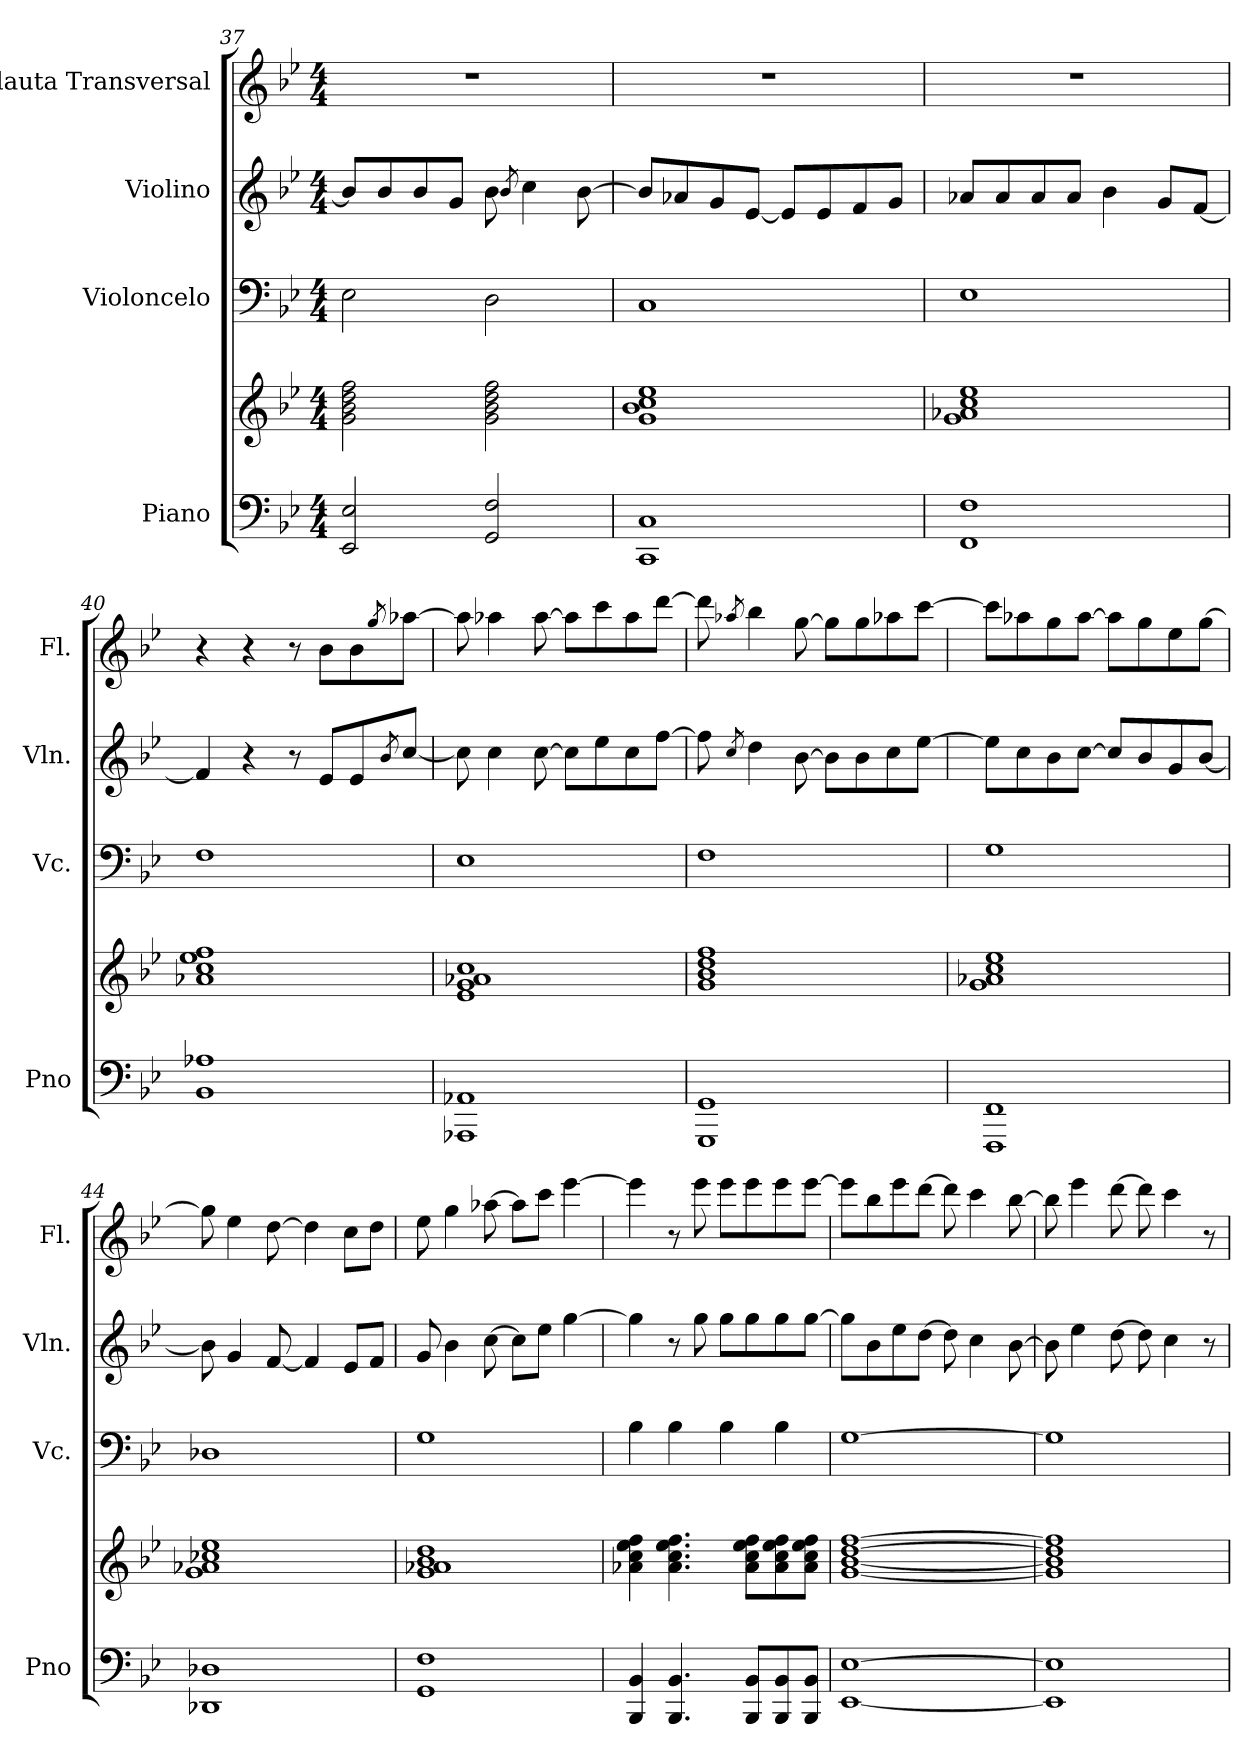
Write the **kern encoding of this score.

**kern	**kern	**kern	**kern	**kern
*part4	*part4	*part3	*part2	*part1
*staff5	*staff4	*staff3	*staff2	*staff1
*I"Piano	*	*I"Violoncelo	*I"Violino	*I"Flauta Transversal
*I'Pno	*	*I'Vc.	*I'Vln.	*I'Fl.
*clefF4	*clefG2	*clefF4	*clefG2	*clefG2
*k[b-e-]	*k[b-e-]	*k[b-e-]	*k[b-e-]	*k[b-e-]
*M4/4	*M4/4	*M4/4	*M4/4	*M4/4
=37	=37	=37	=37	=37
2EE-/ 2E-/	2g\ 2b-\ 2dd\ 2ff\	2E-\	8b-/L]	1r
.	.	.	8b-/	.
.	.	.	8b-/	.
.	.	.	8g/J	.
2GG/ 2F/	2g\ 2b-\ 2dd\ 2ff\	2D\	8b-\	.
.	.	.	8qb-/	.
.	.	.	4cc\	.
.	.	.	[8b-\	.
=38	=38	=38	=38	=38
1CC 1C	1g 1b- 1cc 1ee-	1C	8b-/L]	1r
.	.	.	8a-X/	.
.	.	.	8g/	.
.	.	.	[8e-/J	.
.	.	.	8e-/L]	.
.	.	.	8e-/	.
.	.	.	8f/	.
.	.	.	8g/J	.
=39	=39	=39	=39	=39
1FF 1F	1g 1a-X 1cc 1ee-	1E-	8a-X/L	1r
.	.	.	8a-/	.
.	.	.	8a-/	.
.	.	.	8a-/J	.
.	.	.	4b-\	.
.	.	.	8g/L	.
.	.	.	[8f/J	.
!!LO:LB:g=z
=40	=40	=40	=40	=40
1BB- 1A-X	1a-X 1cc 1ee- 1ff	1F	4f/]	4r
.	.	.	4r	4r
.	.	.	8r	8r
.	.	.	8e-/L	8b-\L
.	.	.	8e-/	8b-\
.	.	.	8qb-/	8qgg/
.	.	.	[8cc/J	[8aa-X\J
=41	=41	=41	=41	=41
1AAA-X 1AA-X	1e- 1g 1a-X 1cc	1E-	8cc\]	8aa-\]
.	.	.	4cc\	4aa-X\
.	.	.	[8cc\	[8aa-\
.	.	.	8cc\L]	8aa-\L]
.	.	.	8ee-\	8ccc\
.	.	.	8cc\	8aa-\
.	.	.	[8ff\J	[8ddd\J
=42	=42	=42	=42	=42
1GGG 1GG	1g 1b- 1dd 1ff	1F	8ff\]	8ddd\]
.	.	.	8qcc/	8qaa-X/
.	.	.	4dd\	4bb-\
.	.	.	[8b-\	[8gg\
.	.	.	8b-\L]	8gg\L]
.	.	.	8b-\	8gg\
.	.	.	8cc\	8aa-\
.	.	.	[8ee-\J	[8ccc\J
=43	=43	=43	=43	=43
1FFF 1FF	1g 1a-X 1cc 1ee-	1G	8ee-\L]	8ccc\L]
.	.	.	8cc\	8aa-X\
.	.	.	8b-\	8gg\
.	.	.	[8cc\J	[8aa-\J
.	.	.	8cc/L]	8aa-\L]
.	.	.	8b-/	8gg\
.	.	.	8g/	8ee-\
.	.	.	[8b-/J	[8gg\J
!!LO:PB:g=z
=44	=44	=44	=44	=44
1DD-X 1D-X	1g 1a-X 1cc-X 1ee-	1D-X	8b-\]	8gg\]
.	.	.	4g/	4ee-\
.	.	.	[8f/	[8dd\
.	.	.	4f/]	4dd\]
.	.	.	8e-/L	8cc\L
.	.	.	8f/J	8dd\J
=45	=45	=45	=45	=45
1GG 1F	1g 1a-X 1b- 1dd	1G	8g/	8ee-\
.	.	.	4b-\	4gg\
.	.	.	[8cc\	[8aa-X\
.	.	.	8cc\L]	8aa-\L]
.	.	.	8ee-\J	8ccc\J
.	.	.	[4gg\	[4eee-\
=46	=46	=46	=46	=46
4BBB-/ 4BB-/	4a-X\ 4cc\ 4ee-\ 4ff\	4B-\	4gg\]	4eee-\]
4.BBB-/ 4.BB-/	4.a-\ 4.cc\ 4.ee-\ 4.ff\	4B-\	8r	8r
.	.	.	8gg\	8eee-\
.	.	4B-\	8gg\L	8eee-\L
8BBB-/ 8BB-/L	8a-\ 8cc\ 8ee-\ 8ff\L	.	8gg\	8eee-\
8BBB-/ 8BB-/	8a-\ 8cc\ 8ee-\ 8ff\	4B-\	8gg\	8eee-\
8BBB-/ 8BB-/J	8a-\ 8cc\ 8ee-\ 8ff\J	.	[8gg\J	[8eee-\J
=47	=47	=47	=47	=47
[1EE- [1E-	[1g [1b- [1dd [1ff	[1G	8gg\L]	8eee-\L]
.	.	.	8b-\	8bb-\
.	.	.	8ee-\	8eee-\
.	.	.	[8dd\J	[8ddd\J
.	.	.	8dd\]	8ddd\]
.	.	.	4cc\	4ccc\
.	.	.	[8b-\	[8bb-\
!!LO:LB:g=z
=48	=48	=48	=48	=48
1EE-] 1E-]	1g] 1b-] 1dd] 1ff]	1G]	8b-\]	8bb-\]
.	.	.	4ee-\	4eee-\
.	.	.	[8dd\	[8ddd\
.	.	.	8dd\]	8ddd\]
.	.	.	4cc\	4ccc\
.	.	.	8r	8r
=	=	=	=	=
*-	*-	*-	*-	*-
